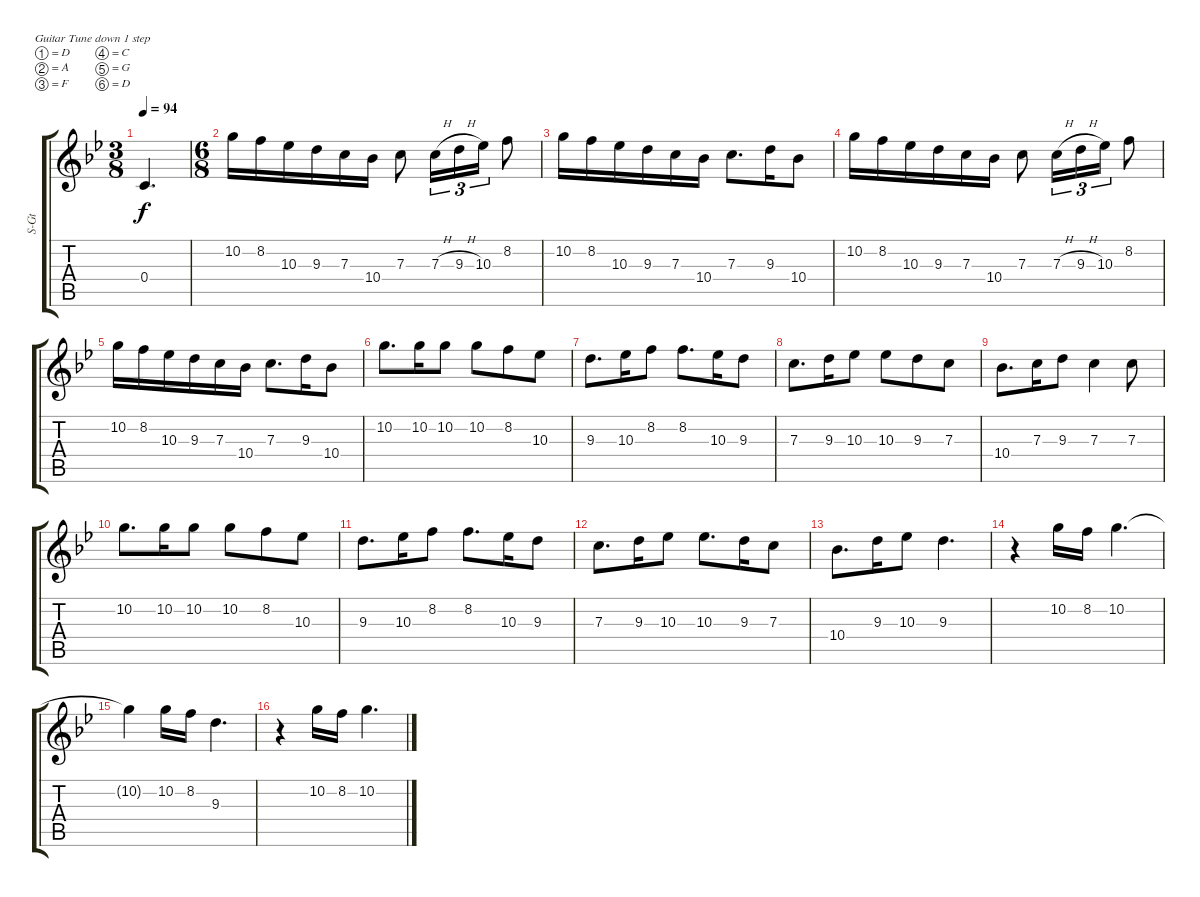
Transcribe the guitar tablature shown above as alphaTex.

\bracketExtendMode groupsimilarinstruments
\otherSystemsTrackNameOrientation horizontal
\track ("Lead" "S-Gt") {instrument acousticguitarsteel}
\staff {score tabs}
\tuning (D4 A3 F3 C3 G2 D2)
\ts (3 8)
\beaming (8 3)
\tempo 94
\clef g2
\ks bb
0.4{t acc forcenatural}.4{d dy f beam Up} |
\ts (6 8)
\beaming (8 3 3)
10.2{acc forcenatural}.16{beam Down} 8.2{acc forcenatural}.16{beam Down} 10.3{acc forcenatural}.16{beam Down} 9.3{acc forcenatural}.16{beam Down} 7.3{acc forcenatural}.16{beam Down} 10.4{acc forcenatural}.16{beam Down} 7.3{acc forcenatural}.8{beam Down} 7.3{h acc forcenatural}.16{tu (3 2) beam Down} 9.3{h acc forcenatural}.16{tu (3 2) beam Down} 10.3{acc forcenatural}.16{tu (3 2) beam Down} 8.2{acc forcenatural}.8{beam Down} |
10.2{acc forcenatural}.16{beam Down} 8.2{acc forcenatural}.16{beam Down} 10.3{acc forcenatural}.16{beam Down} 9.3{acc forcenatural}.16{beam Down} 7.3{acc forcenatural}.16{beam Down} 10.4{acc forcenatural}.16{beam Down} 7.3{acc forcenatural}.8{d beam Down} 9.3{acc forcenatural}.16{beam Down} 10.4{acc forcenatural}.8{beam Down} |
10.2{acc forcenatural}.16{beam Down} 8.2{acc forcenatural}.16{beam Down} 10.3{acc forcenatural}.16{beam Down} 9.3{acc forcenatural}.16{beam Down} 7.3{acc forcenatural}.16{beam Down} 10.4{acc forcenatural}.16{beam Down} 7.3{acc forcenatural}.8{beam Down} 7.3{h acc forcenatural}.16{tu (3 2) beam Down} 9.3{h acc forcenatural}.16{tu (3 2) beam Down} 10.3{acc forcenatural}.16{tu (3 2) beam Down} 8.2{acc forcenatural}.8{beam Down} |
10.2{acc forcenatural}.16{beam Down} 8.2{acc forcenatural}.16{beam Down} 10.3{acc forcenatural}.16{beam Down} 9.3{acc forcenatural}.16{beam Down} 7.3{acc forcenatural}.16{beam Down} 10.4{acc forcenatural}.16{beam Down} 7.3{acc forcenatural}.8{d beam Down} 9.3{acc forcenatural}.16{beam Down} 10.4{acc forcenatural}.8{beam Down} |
10.2{acc forcenatural}.8{d beam Down} 10.2{acc forcenatural}.16{beam Down} 10.2{acc forcenatural}.8{beam Down} 10.2{acc forcenatural}.8{beam Down} 8.2{acc forcenatural}.8{beam Down} 10.3{acc forcenatural}.8{beam Down} |
9.3{acc forcenatural}.8{d beam Down} 10.3{acc forcenatural}.16{beam Down} 8.2{acc forcenatural}.8{beam Down} 8.2{acc forcenatural}.8{d beam Down} 10.3{acc forcenatural}.16{beam Down} 9.3{acc forcenatural}.8{beam Down} |
7.3{acc forcenatural}.8{d beam Down} 9.3{acc forcenatural}.16{beam Down} 10.3{acc forcenatural}.8{beam Down} 10.3{acc forcenatural}.8{beam Down} 9.3{acc forcenatural}.8{beam Down} 7.3{acc forcenatural}.8{beam Down} |
10.4{acc forcenatural}.8{d beam Down} 7.3{acc forcenatural}.16{beam Down} 9.3{acc forcenatural}.8{beam Down} 7.3{acc forcenatural}.4{beam Down} 7.3{acc forcenatural}.8{beam Down} |
10.2{acc forcenatural}.8{d beam Down} 10.2{acc forcenatural}.16{beam Down} 10.2{acc forcenatural}.8{beam Down} 10.2{acc forcenatural}.8{beam Down} 8.2{acc forcenatural}.8{beam Down} 10.3{acc forcenatural}.8{beam Down} |
9.3{acc forcenatural}.8{d beam Down} 10.3{acc forcenatural}.16{beam Down} 8.2{acc forcenatural}.8{beam Down} 8.2{acc forcenatural}.8{d beam Down} 10.3{acc forcenatural}.16{beam Down} 9.3{acc forcenatural}.8{beam Down} |
7.3{acc forcenatural}.8{d beam Down} 9.3{acc forcenatural}.16{beam Down} 10.3{acc forcenatural}.8{beam Down} 10.3{acc forcenatural}.8{d beam Down} 9.3{acc forcenatural}.16{beam Down} 7.3{acc forcenatural}.8{beam Down} |
10.4{acc forcenatural}.8{d beam Down} 9.3{acc forcenatural}.16{beam Down} 10.3{acc forcenatural}.8{beam Down} 9.3{acc forcenatural}.4{d beam Down} |
r.4{beam Down} 10.2{acc forcenatural}.16{beam Down} 8.2{acc forcenatural}.16{beam Down} 10.2{acc forcenatural}.4{d beam Down} |
10.2{t acc forcenatural}.4{beam Down} 10.2{acc forcenatural}.16{beam Down} 8.2{acc forcenatural}.16{beam Down} 9.3{acc forcenatural}.4{d beam Down} |
r.4{beam Down} 10.2{acc forcenatural}.16{beam Down} 8.2{acc forcenatural}.16{beam Down} 10.2{acc forcenatural}.4{d beam Down}
